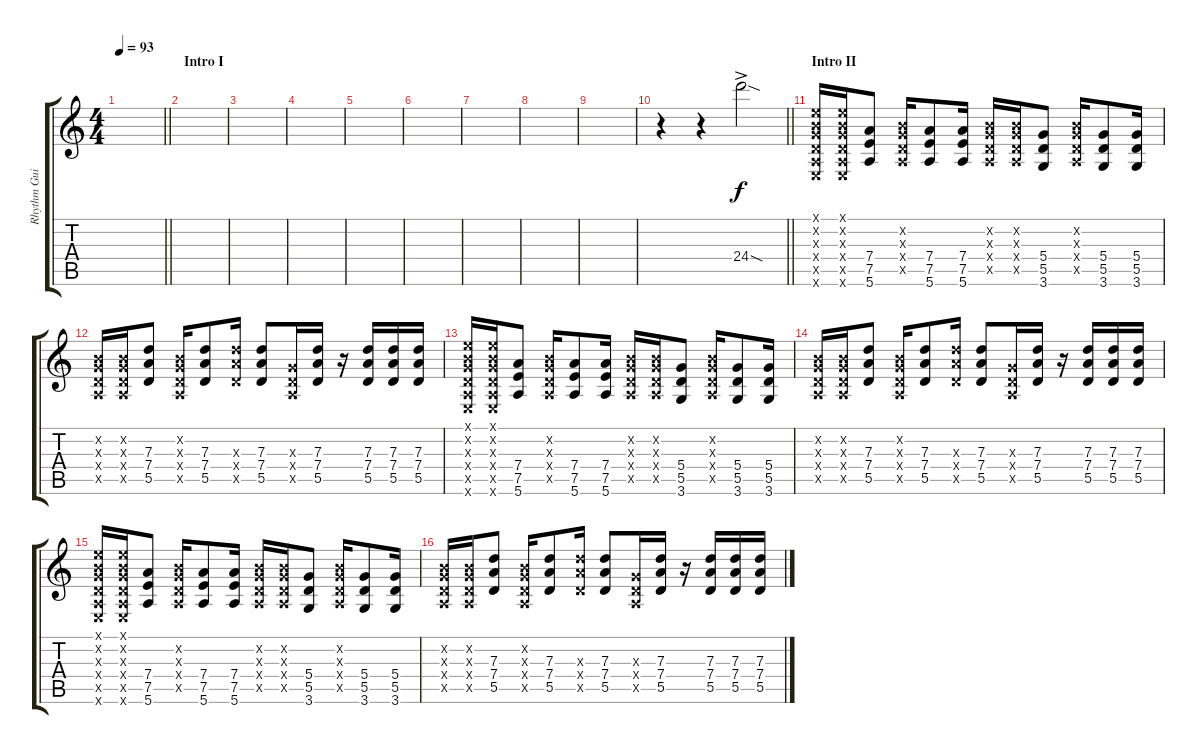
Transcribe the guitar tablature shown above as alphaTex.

\track ("Rhythm Guitar" "Rhythm Gui") {instrument distortionguitar}
\staff {score tabs}
\tuning (E4 B3 G3 D3 A2 E2) {hide}
\ts (4 4)
\tempo 93
\clef g2
\barLineRight lightlight
\ks c
|
\section ("" "Intro I")
|
|
|
|
|
|
|
|
\barLineRight lightlight
r.4 r.4 24.4{sod ac}.2 |
\section ("" "Intro II")
(0.1{x} 0.2{x} 0.3{x} 0.4{x} 0.5{x} 0.6{x}).16{dy f} (0.1{x} 0.2{x} 0.3{x} 0.4{x} 0.5{x} 0.6{x}).16 (7.4 7.5 5.6).8 (0.2{x} 0.3{x} 0.4{x} 0.5{x}).16 (7.4 7.5 5.6).8 (7.4 7.5 5.6).16 (0.2{x} 0.3{x} 0.4{x} 0.5{x}).16 (0.2{x} 0.3{x} 0.4{x} 0.5{x}).16 (5.4 5.5 3.6).8 (0.2{x} 0.3{x} 0.4{x} 0.5{x}).16 (5.4 5.5 3.6).8 (5.4 5.5 3.6).16 |
(0.2{x} 0.3{x} 0.4{x} 0.5{x}).16 (0.2{x} 0.3{x} 0.4{x} 0.5{x}).16 (7.3 7.4 5.5).8 (0.2{x} 0.3{x} 0.4{x} 0.5{x}).16 (7.3 7.4 5.5).8 (7.3{x} 7.4{x} 5.5{x}).16 (7.3 7.4 5.5).8 (0.3{x} 0.4{x} 0.5{x}).16 (7.3 7.4 5.5).16 r.16 (7.3 7.4 5.5).16 (7.3 7.4 5.5).16 (7.3 7.4 5.5).16 |
(0.1{x} 0.2{x} 0.3{x} 0.4{x} 0.5{x} 0.6{x}).16 (0.1{x} 0.2{x} 0.3{x} 0.4{x} 0.5{x} 0.6{x}).16 (7.4 7.5 5.6).8 (0.2{x} 0.3{x} 0.4{x} 0.5{x}).16 (7.4 7.5 5.6).8 (7.4 7.5 5.6).16 (0.2{x} 0.3{x} 0.4{x} 0.5{x}).16 (0.2{x} 0.3{x} 0.4{x} 0.5{x}).16 (5.4 5.5 3.6).8 (0.2{x} 0.3{x} 0.4{x} 0.5{x}).16 (5.4 5.5 3.6).8 (5.4 5.5 3.6).16 |
(0.2{x} 0.3{x} 0.4{x} 0.5{x}).16 (0.2{x} 0.3{x} 0.4{x} 0.5{x}).16 (7.3 7.4 5.5).8 (0.2{x} 0.3{x} 0.4{x} 0.5{x}).16 (7.3 7.4 5.5).8 (7.3{x} 7.4{x} 5.5{x}).16 (7.3 7.4 5.5).8 (0.3{x} 0.4{x} 0.5{x}).16 (7.3 7.4 5.5).16 r.16 (7.3 7.4 5.5).16 (7.3 7.4 5.5).16 (7.3 7.4 5.5).16 |
(0.1{x} 0.2{x} 0.3{x} 0.4{x} 0.5{x} 0.6{x}).16 (0.1{x} 0.2{x} 0.3{x} 0.4{x} 0.5{x} 0.6{x}).16 (7.4 7.5 5.6).8 (0.2{x} 0.3{x} 0.4{x} 0.5{x}).16 (7.4 7.5 5.6).8 (7.4 7.5 5.6).16 (0.2{x} 0.3{x} 0.4{x} 0.5{x}).16 (0.2{x} 0.3{x} 0.4{x} 0.5{x}).16 (5.4 5.5 3.6).8 (0.2{x} 0.3{x} 0.4{x} 0.5{x}).16 (5.4 5.5 3.6).8 (5.4 5.5 3.6).16 |
(0.2{x} 0.3{x} 0.4{x} 0.5{x}).16 (0.2{x} 0.3{x} 0.4{x} 0.5{x}).16 (7.3 7.4 5.5).8 (0.2{x} 0.3{x} 0.4{x} 0.5{x}).16 (7.3 7.4 5.5).8 (7.3{x} 7.4{x} 5.5{x}).16 (7.3 7.4 5.5).8 (0.3{x} 0.4{x} 0.5{x}).16 (7.3 7.4 5.5).16 r.16 (7.3 7.4 5.5).16 (7.3 7.4 5.5).16 (7.3 7.4 5.5).16
